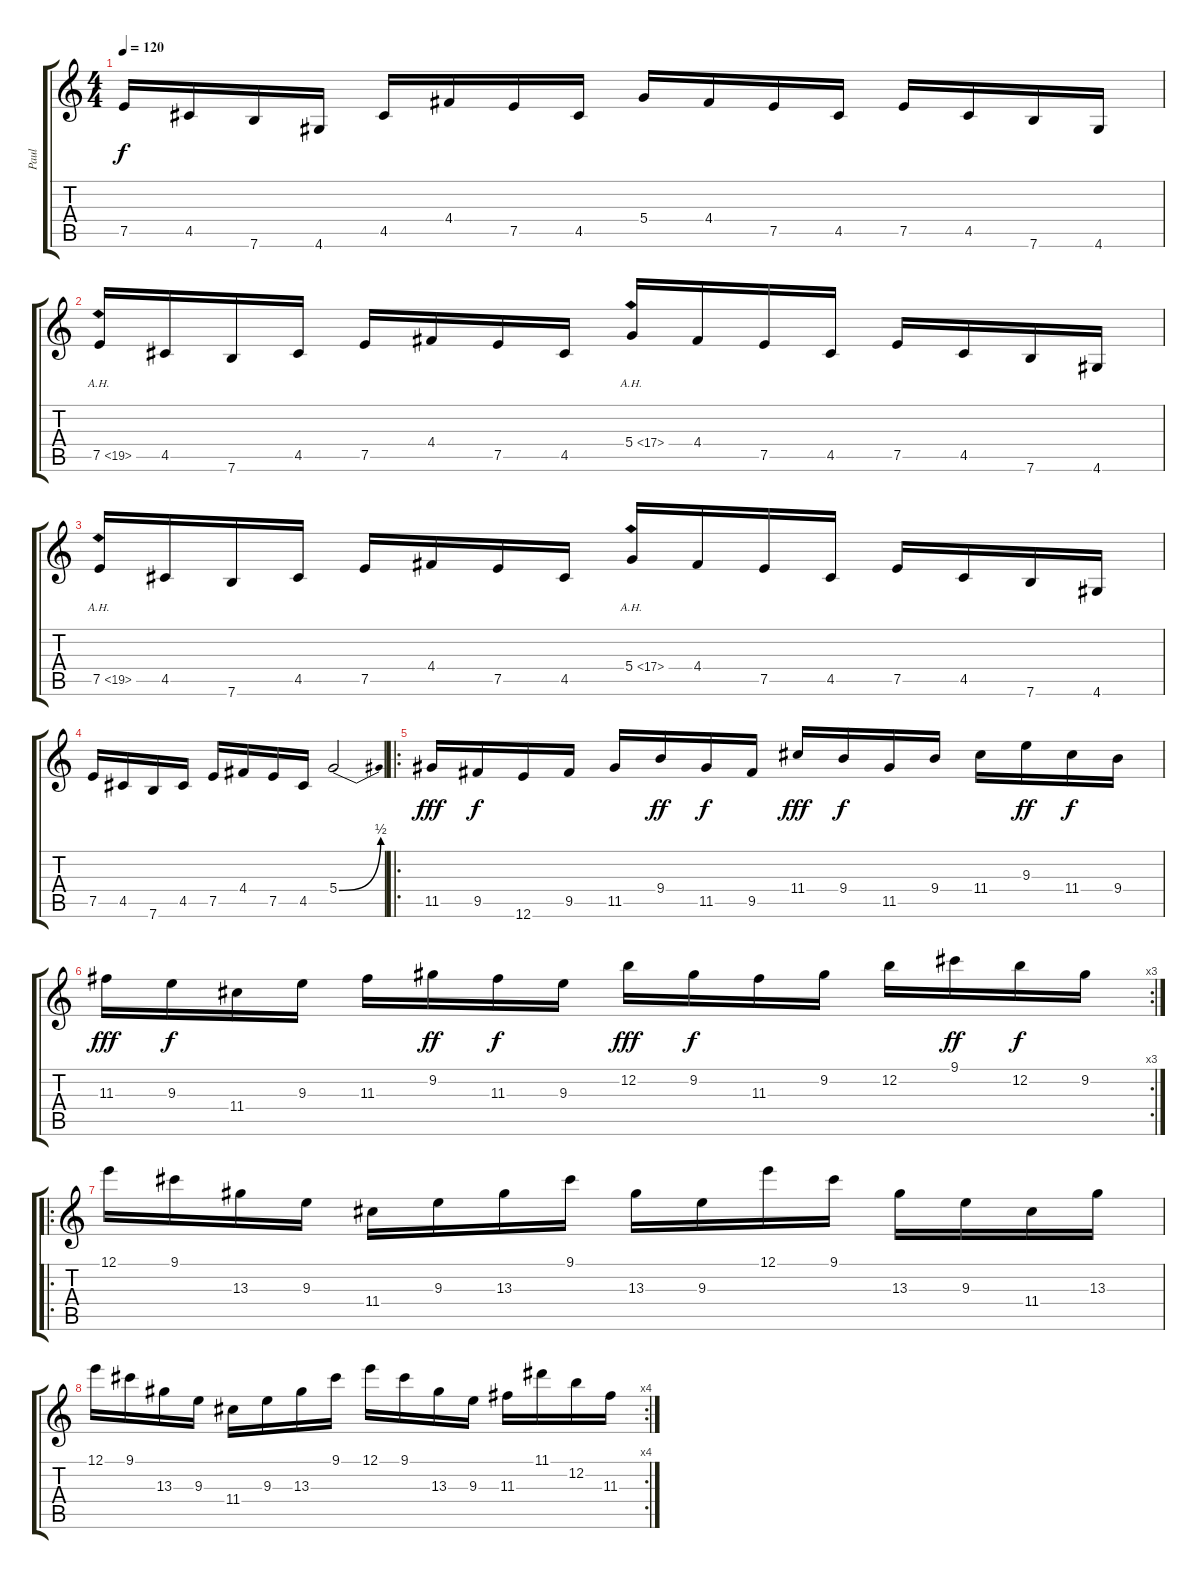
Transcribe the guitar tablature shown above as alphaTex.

\track ("Paul" "Paul") {instrument distortionguitar}
\staff {score tabs}
\tuning (E4 B3 G3 D3 A2 E2) {hide}
\ts (4 4)
\tempo 120
\clef g2
\ks c
7.5.16{dy f instrument distortionguitar} 4.5.16 7.6.16 4.6.16 4.5.16 4.4.16 7.5.16 4.5.16 5.4.16 4.4.16 7.5.16 4.5.16 7.5.16 4.5.16 7.6.16 4.6.16 |
7.5{ah 12}.16 4.5.16 7.6.16 4.5.16 7.5.16 4.4.16 7.5.16 4.5.16 5.4{ah 12}.16 4.4.16 7.5.16 4.5.16 7.5.16 4.5.16 7.6.16 4.6.16 |
7.5{ah 12}.16 4.5.16 7.6.16 4.5.16 7.5.16 4.4.16 7.5.16 4.5.16 5.4{ah 12}.16 4.4.16 7.5.16 4.5.16 7.5.16 4.5.16 7.6.16 4.6.16 |
7.5.16 4.5.16 7.6.16 4.5.16 7.5.16 4.4.16 7.5.16 4.5.16 5.4{be (bend 0 0 60 2)}.2 |
\ro
11.5.16{dy fff} 9.5.16{dy f} 12.6.16 9.5.16 11.5.16 9.4.16{dy ff} 11.5.16{dy f} 9.5.16 11.4.16{dy fff} 9.4.16{dy f} 11.5.16 9.4.16 11.4.16 9.3.16{dy ff} 11.4.16{dy f} 9.4.16 |
\rc 3
11.3.16{dy fff} 9.3.16{dy f} 11.4.16 9.3.16 11.3.16 9.2.16{dy ff} 11.3.16{dy f} 9.3.16 12.2.16{dy fff} 9.2.16{dy f} 11.3.16 9.2.16 12.2.16 9.1.16{dy ff} 12.2.16{dy f} 9.2.16 |
\ro
12.1.16 9.1.16 13.3.16 9.3.16 11.4.16 9.3.16 13.3.16 9.1.16 13.3.16 9.3.16 12.1.16 9.1.16 13.3.16 9.3.16 11.4.16 13.3.16 |
\rc 4
12.1.16 9.1.16 13.3.16 9.3.16 11.4.16 9.3.16 13.3.16 9.1.16 12.1.16 9.1.16 13.3.16 9.3.16 11.3.16 11.1.16 12.2.16 11.3.16
